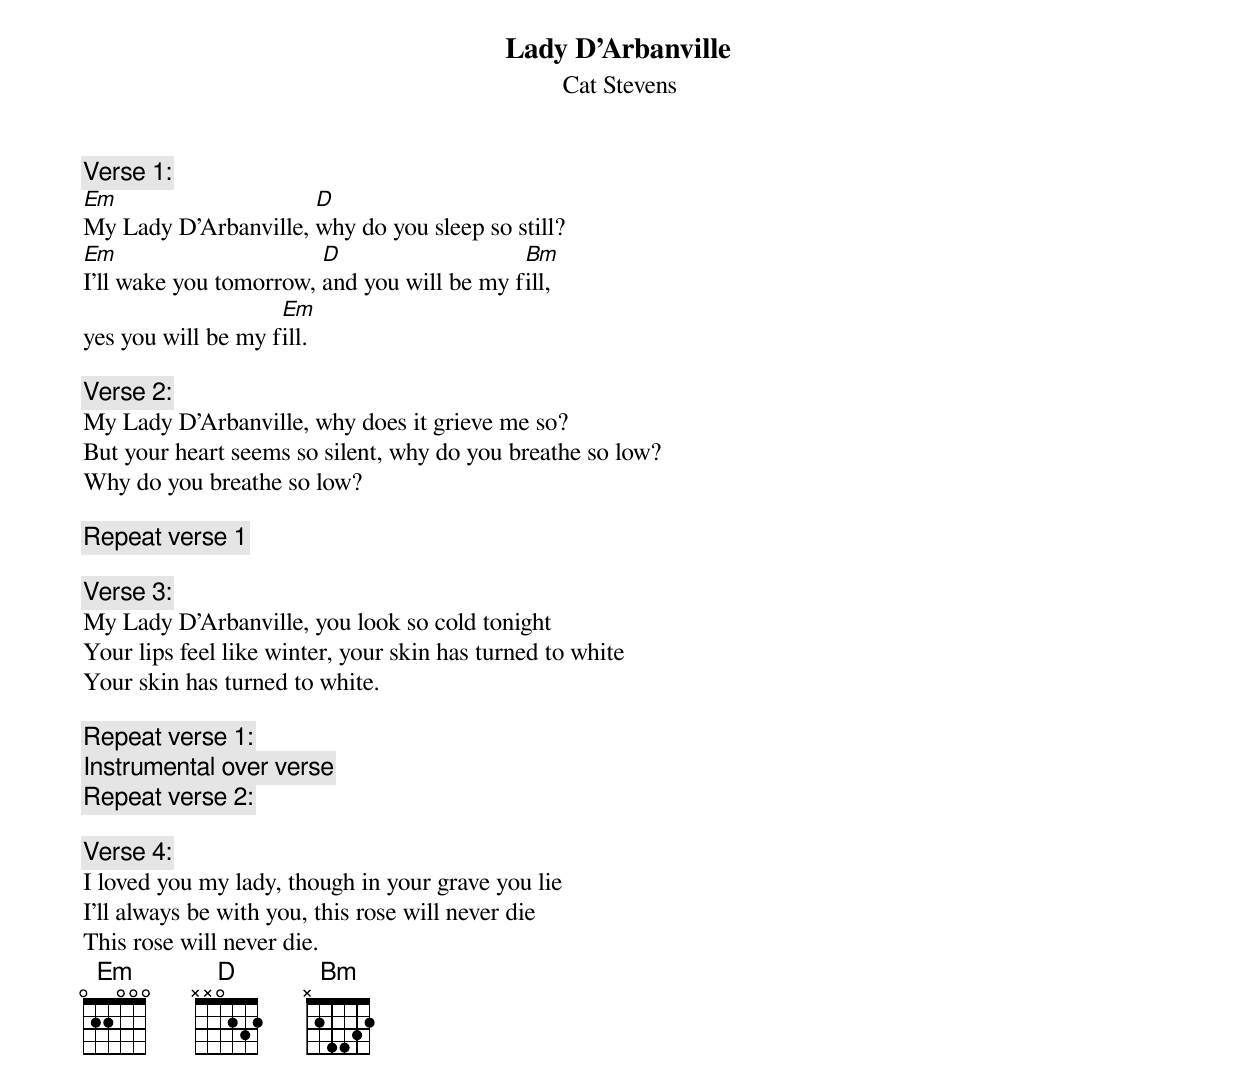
{t:Lady D'Arbanville}
{st:Cat Stevens}

{c:Verse 1:}
[Em]My Lady D'Arbanville, [D]why do you sleep so still?
[Em]I'll wake you tomorrow, [D]and you will be my f[Bm]ill,
yes you will be my f[Em]ill.

{c:Verse 2:}
My Lady D'Arbanville, why does it grieve me so?
But your heart seems so silent, why do you breathe so low?
Why do you breathe so low?

{c:Repeat verse 1}

{c:Verse 3:}
My Lady D'Arbanville, you look so cold tonight
Your lips feel like winter, your skin has turned to white
Your skin has turned to white.

{c:Repeat verse 1:}
{c:Instrumental over verse}
{c:Repeat verse 2:}

{c:Verse 4:}
I loved you my lady, though in your grave you lie
I'll always be with you, this rose will never die
This rose will never die.
